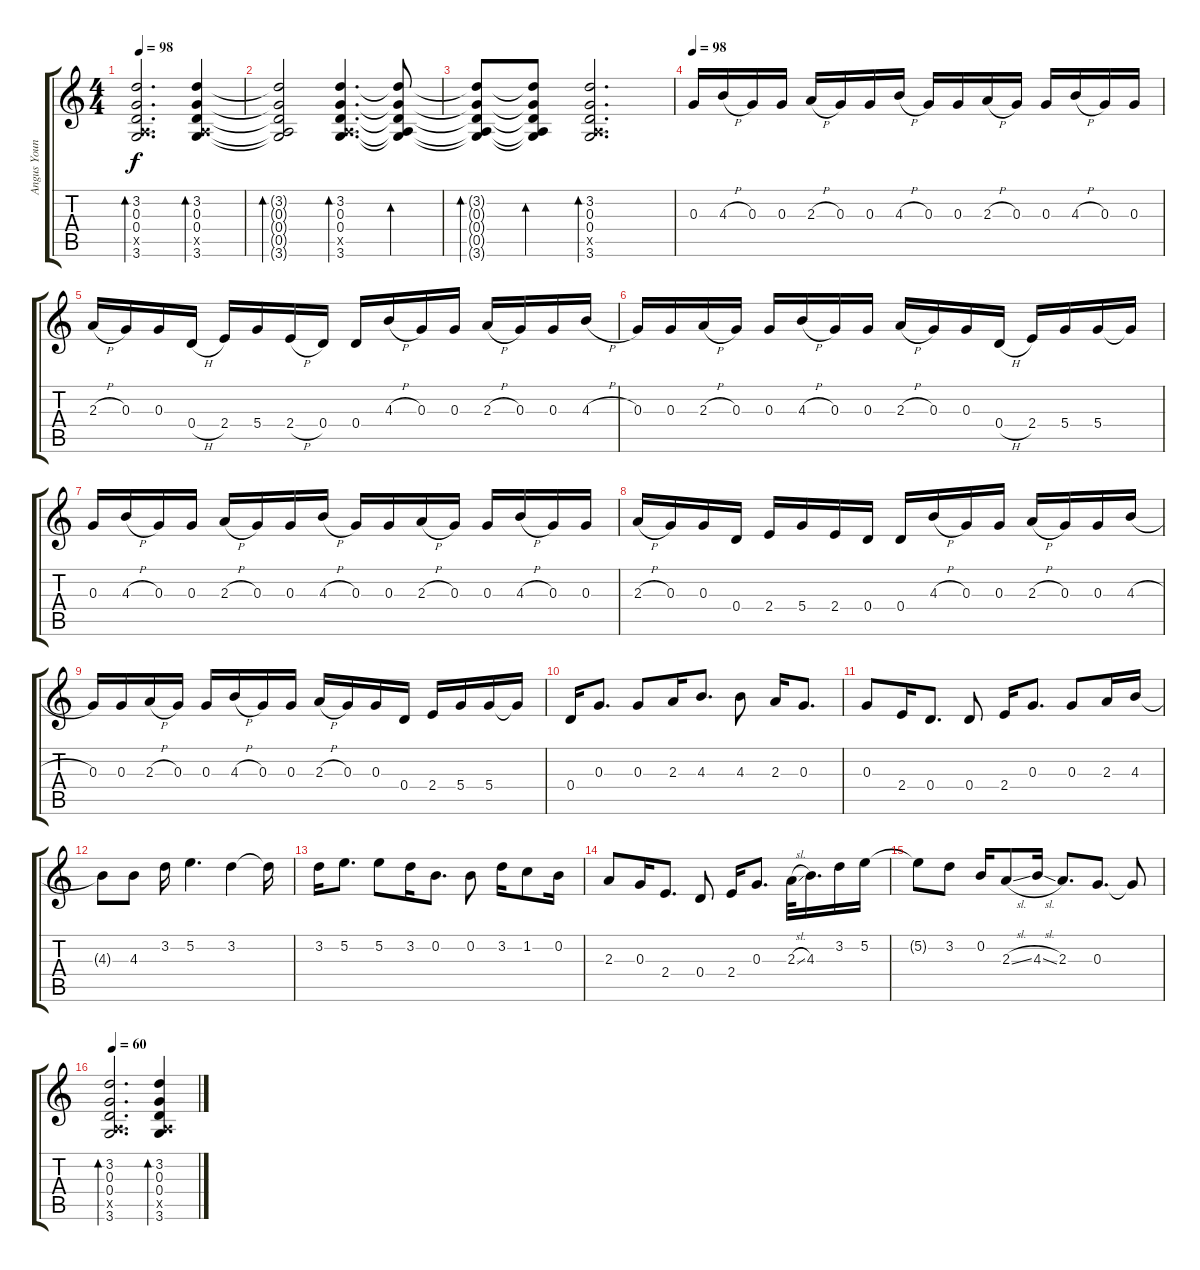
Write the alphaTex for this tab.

\track ("Angus Young" "Angus Youn") {instrument overdrivenguitar}
\staff {score tabs}
\tuning (E4 B3 G3 D3 A2 E2) {hide}
\ts (4 4)
\tempo 98
\clef g2
\ks c
(3.2 0.3 0.4 0.5{x} 3.6).2{d bd 240 dy f} (3.2 0.3 0.4 0.5{x} 3.6).4{bd 240} |
(3.2{t} 0.3{t} 0.4{t} 0.5{t} 3.6{t}).2{bd 240} (3.2 0.3 0.4 0.5{x} 3.6).4{d bd 240} (3.2{t} 0.3{t} 0.4{t} 0.5{t} 3.6{t}).8{bd 240} |
(3.2{t} 0.3{t} 0.4{t} 0.5{t} 3.6{t}).8{bd 240} (3.2{t} 0.3{t} 0.4{t} 0.5{t} 3.6{t}).8{bd 240} (3.2 0.3 0.4 0.5{x} 3.6).2{d bd 240} |
\tempo 98
0.3.16 4.3{h}.16 0.3.16 0.3.16 2.3{h}.16 0.3.16 0.3.16 4.3{h}.16 0.3.16 0.3.16 2.3{h}.16 0.3.16 0.3.16 4.3{h}.16 0.3.16 0.3.16 |
2.3{h}.16 0.3.16 0.3.16 0.4{h}.16 2.4.16 5.4.16 2.4{h}.16 0.4.16 0.4.16 4.3{h}.16 0.3.16 0.3.16 2.3{h}.16 0.3.16 0.3.16 4.3{h}.16 |
0.3.16 0.3.16 2.3{h}.16 0.3.16 0.3.16 4.3{h}.16 0.3.16 0.3.16 2.3{h}.16 0.3.16 0.3.16 0.4{h}.16 2.4.16 5.4.16 5.4.16 5.4{t}.16 |
0.3.16 4.3{h}.16 0.3.16 0.3.16 2.3{h}.16 0.3.16 0.3.16 4.3{h}.16 0.3.16 0.3.16 2.3{h}.16 0.3.16 0.3.16 4.3{h}.16 0.3.16 0.3.16 |
2.3{h}.16 0.3.16 0.3.16 0.4.16 2.4.16 5.4.16 2.4.16 0.4.16 0.4.16 4.3{h}.16 0.3.16 0.3.16 2.3{h}.16 0.3.16 0.3.16 4.3{h}.16 |
0.3.16 0.3.16 2.3{h}.16 0.3.16 0.3.16 4.3{h}.16 0.3.16 0.3.16 2.3{h}.16 0.3.16 0.3.16 0.4.16 2.4.16 5.4.16 5.4.16 5.4{t}.16 |
0.4.16 0.3.8{d} 0.3.8 2.3.16 4.3.8{d} 4.3.8 2.3.16 0.3.8{d} |
0.3.8 2.4.16 0.4.8{d} 0.4.8 2.4.16 0.3.8{d} 0.3.8 2.3.16 4.3.16 |
4.3{t}.8 4.3.8 3.2.16 5.2.4{d} 3.2.4 3.2{t}.16 |
3.2.16 5.2.8{d} 5.2.8 3.2.16 0.2.8{d} 0.2.8 3.2.16 1.2.8 0.2.16 |
2.3.8 0.3.16 2.4.8{d} 0.4.8 2.4.16 0.3.8{d} 2.3{sl}.32 4.3.16{d} 3.2.16 5.2.16 |
5.2{t}.8 3.2.8 0.2.16 2.3{sl}.8 4.3{sl}.16 2.3.8{d} 0.3.8{d} 0.3{t}.8 |
\tempo 60
(3.2 0.3 0.4 0.5{x} 3.6).2{d bd 240} (3.2 0.3 0.4 0.5{x} 3.6).4{bd 240}
